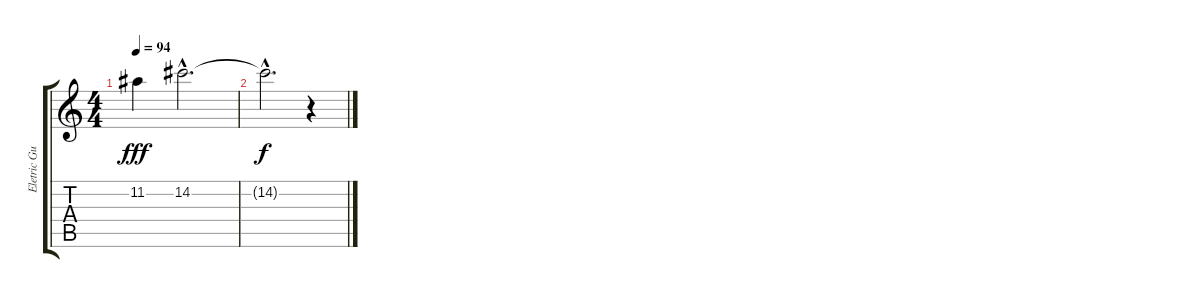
\track ("Eletric Guitar" "Eletric Gu") {instrument electricguitarclean}
\staff {score tabs}
\tuning (E4 B3 G3 D3 A2 E2) {hide}
\ts (4 4)
\tempo 94
\clef g2
\ks c
11.2.4{dy fff volume 2} 14.2{hac}.2{d} |
14.2{hac t}.2{d dy f} r.4
